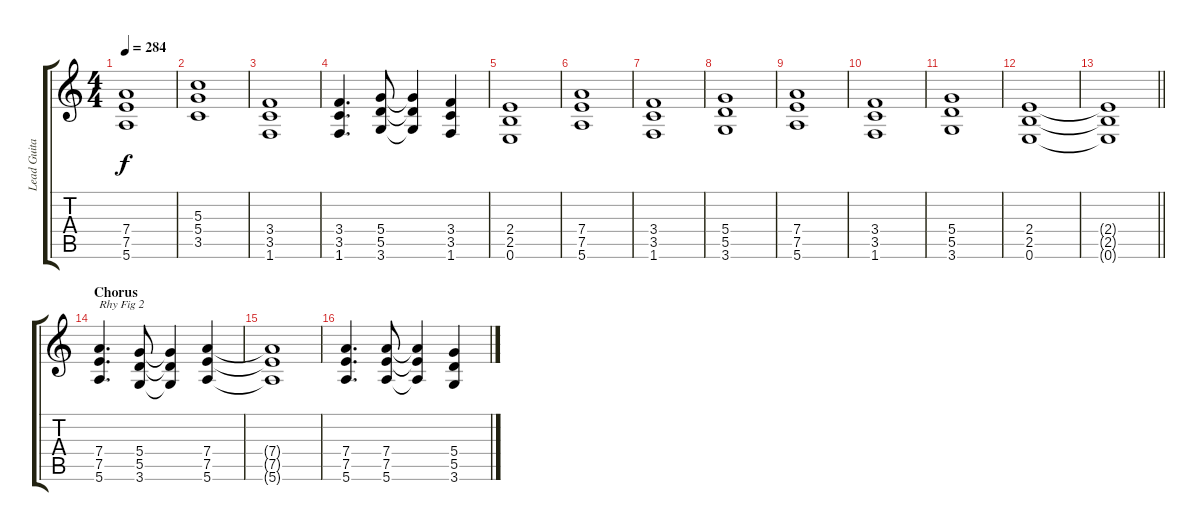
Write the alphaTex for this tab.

\track ("Lead Guitar 2" "Lead Guita") {instrument overdrivenguitar}
\staff {score tabs}
\tuning (E4 B3 G3 D3 A2 E2) {hide}
\ts (4 4)
\tempo 284
\clef g2
\ks c
(7.4 7.5 5.6).1{dy f} |
(5.3 5.4 3.5).1 |
(3.4 3.5 1.6).1 |
(3.4 3.5 1.6).4{d} (5.4 5.5 3.6).8 (5.4{t} 5.5{t} 3.6{t}).4 (3.4 3.5 1.6).4 |
(2.4 2.5 0.6).1 |
(7.4 7.5 5.6).1 |
(3.4 3.5 1.6).1 |
(5.4 5.5 3.6).1 |
(7.4 7.5 5.6).1 |
(3.4 3.5 1.6).1 |
(5.4 5.5 3.6).1 |
(2.4 2.5 0.6).1 |
\barLineRight lightlight
(2.4{t} 2.5{t} 0.6{t}).1 |
\section ("" "Chorus")
(7.4 7.5 5.6).4{d txt "Rhy Fig 2"} (5.4 5.5 3.6).8 (5.4{t} 5.5{t} 3.6{t}).4 (7.4 7.5 5.6).4 |
(7.4{t} 7.5{t} 5.6{t}).1 |
(7.4 7.5 5.6).4{d} (7.4 7.5 5.6).8 (7.4{t} 7.5{t} 5.6{t}).4 (5.4 5.5 3.6).4
